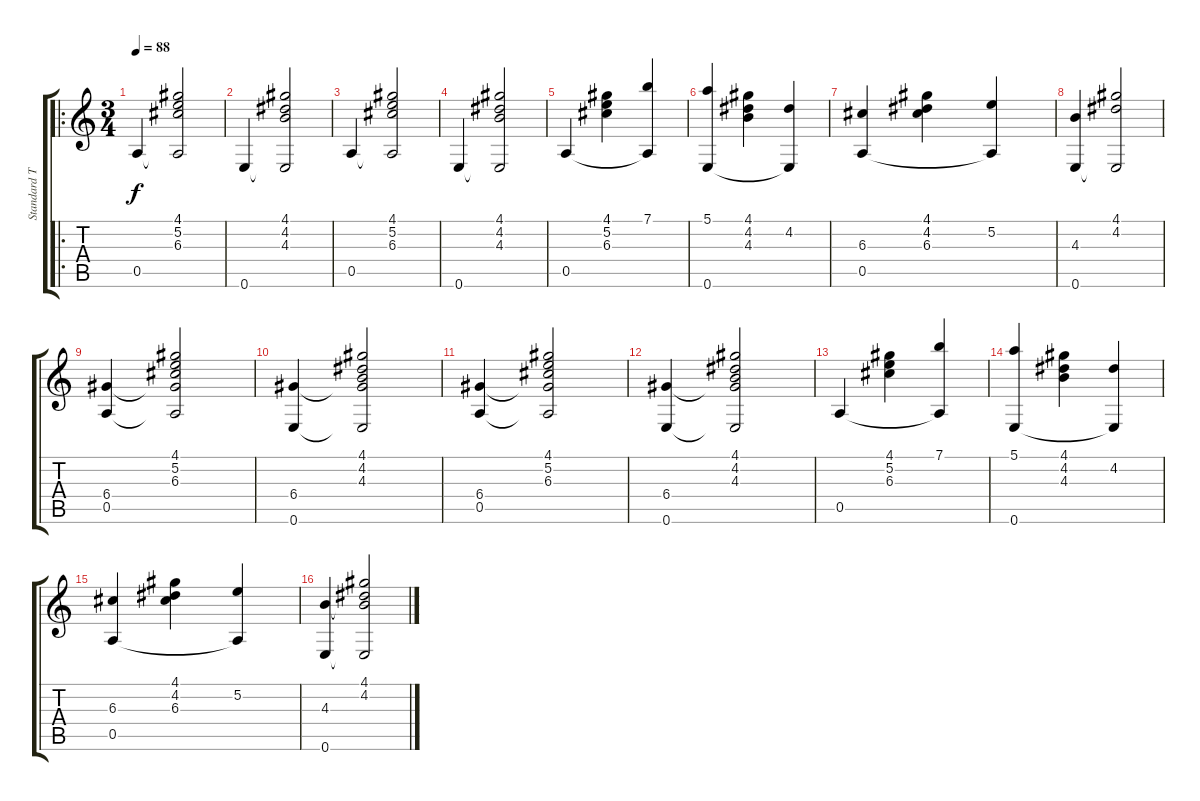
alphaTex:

\track ("Standard Tuning" "Standard T") {instrument acousticguitarnylon}
\staff {score tabs}
\tuning (E4 B3 G3 D3 A2 E2) {hide}
\ro
\ts (3 4)
\tempo 88
\clef g2
\ks c
0.5.4{dy f instrument acousticguitarnylon} (4.1 5.2 6.3 0.5{t}).2 |
0.6.4 (4.1 4.2 4.3 0.6{t}).2 |
0.5.4 (4.1 5.2 6.3 0.5{t}).2 |
0.6.4 (4.1 4.2 4.3 0.6{t}).2 |
0.5.4 (4.1 5.2 6.3).4 (7.1 0.5{t}).4 |
(5.1 0.6).4 (4.1 4.2 4.3).4 (4.2 0.6{t}).4 |
(6.3 0.5).4 (4.1 4.2 6.3).4 (5.2 0.5{t}).4 |
(4.3 0.6).4 (4.1 4.2 0.6{t}).2 |
(6.4 0.5).4 (4.1 5.2 6.3 6.4{t} 0.5{t}).2 |
(6.4 0.6).4 (4.1 4.2 4.3 6.4{t} 0.6{t}).2 |
(6.4 0.5).4 (4.1 5.2 6.3 6.4{t} 0.5{t}).2 |
(6.4 0.6).4 (4.1 4.2 4.3 6.4{t} 0.6{t}).2 |
0.5.4 (4.1 5.2 6.3).4 (7.1 0.5{t}).4 |
(5.1 0.6).4 (4.1 4.2 4.3).4 (4.2 0.6{t}).4 |
(6.3 0.5).4 (4.1 4.2 6.3).4 (5.2 0.5{t}).4 |
(4.3 0.6).4 (4.1 4.2 4.3{t} 0.6{t}).2
